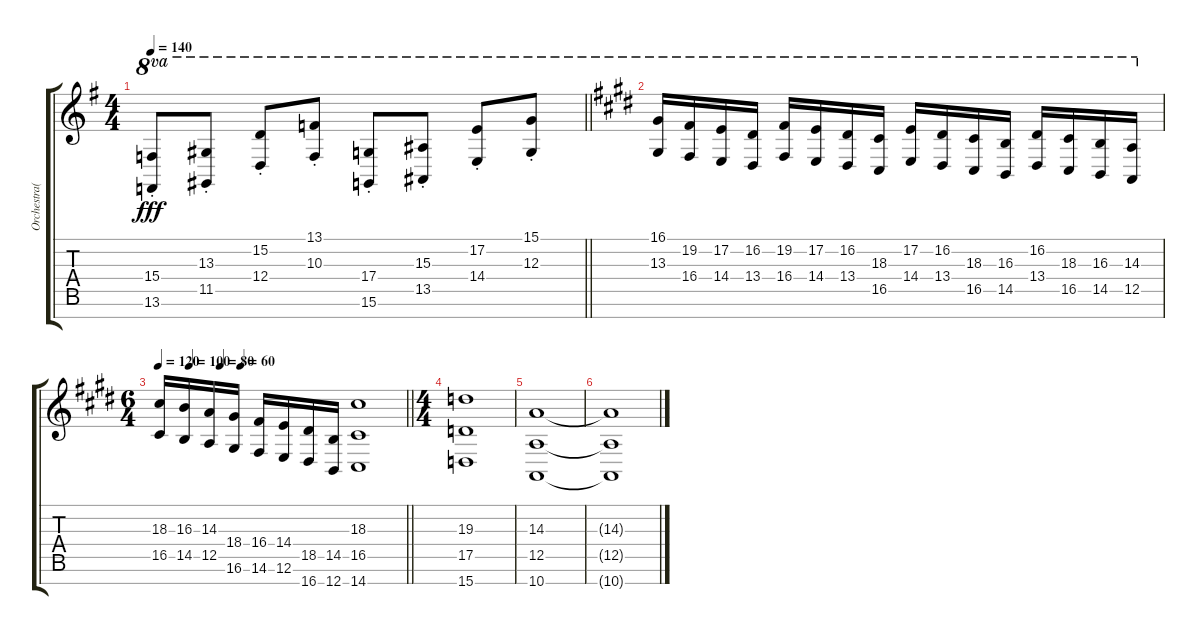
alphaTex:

\track ("Orchestra(Bob Kinkel)" "Orchestra(") {instrument stringensemble1}
\staff {score tabs}
\tuning (E4 B3 G3 D3 A2 E2 B1) {hide}
\ts (4 4)
\tempo 140
\clef g2
\barLineRight lightlight
\ks g
(15.4{st} 13.6{st}).8{ot 8va dy fff} (13.3{st} 11.5{st}).8{ot 8va} (15.2{st} 12.4{st}).8{ot 8va} (13.1{st} 10.3{st}).8{ot 8va} (17.4{st} 15.6{st}).8{ot 8va} (15.3{st} 13.5{st}).8{ot 8va} (17.2{st} 14.4{st}).8{ot 8va} (15.1{st} 12.3{st}).8{ot 8va} |
\ks e
(16.1 13.3).16{ot 8va} (19.2 16.4).16{ot 8va} (17.2 14.4).16{ot 8va} (16.2 13.4).16{ot 8va} (19.2 16.4).16{ot 8va} (17.2 14.4).16{ot 8va} (16.2 13.4).16{ot 8va} (18.3 16.5).16{ot 8va} (17.2 14.4).16{ot 8va} (16.2 13.4).16{ot 8va} (18.3 16.5).16{ot 8va} (16.3 14.5).16{ot 8va} (16.2 13.4).16{ot 8va} (18.3 16.5).16{ot 8va} (16.3 14.5).16{ot 8va} (14.3 12.5).16{ot 8va} |
\ts (6 4)
\tempo 120
\tempo (100 0.125)
\tempo (80 0.25)
\tempo (60 0.3333333333333333)
\barLineRight lightlight
(18.3 16.5).16 (16.3 14.5).16 (14.3 12.5).16 (18.4 16.6).16 (16.4 14.6).16 (14.4 12.6).16 (18.5 16.7).16 (14.5 12.7).16 (18.3 16.5 14.7).1 |
\ts (4 4)
(19.3 17.5 15.7).1 |
(14.3 12.5 10.7).1 |
(14.3{t} 12.5{t} 10.7{t}).1
